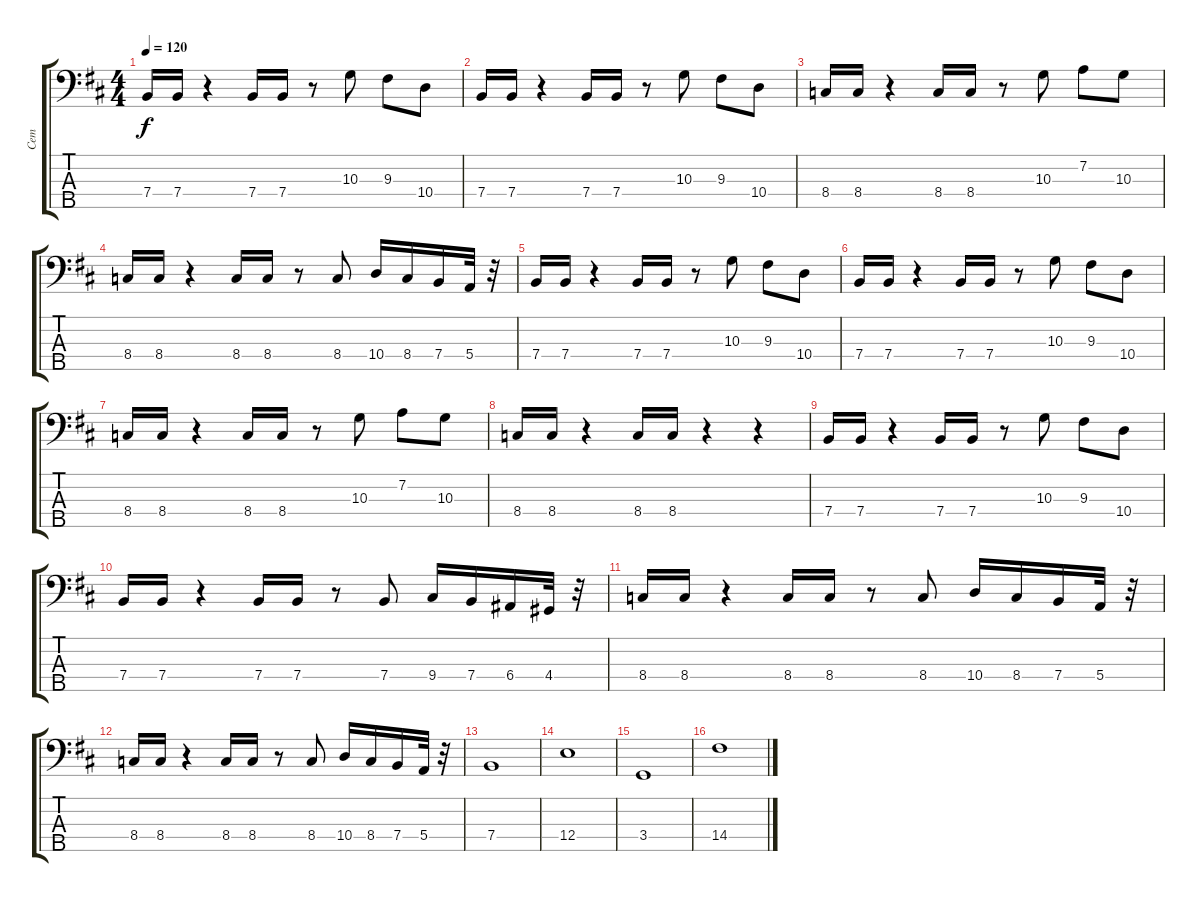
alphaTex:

\track ("Cem" "Cem") {instrument electricbassfinger}
\staff {score tabs}
\tuning (G2 D2 A1 E1 B0) {hide}
\ts (4 4)
\tempo 120
\clef f4
\ks d
7.4.16{dy f} 7.4.16 r.4{beam merge} 7.4.16 7.4.16 r.8 10.3.8 9.3.8 10.4.8 |
7.4.16 7.4.16 r.4{beam merge} 7.4.16 7.4.16 r.8 10.3.8 9.3.8 10.4.8 |
8.4.16 8.4.16 r.4{beam merge} 8.4.16 8.4.16 r.8 10.3.8 7.2.8 10.3.8 |
8.4.16 8.4.16 r.4{beam merge} 8.4.16 8.4.16 r.8 8.4.8 10.4.16 8.4.16 7.4.16 5.4.32 r.32 |
7.4.16 7.4.16 r.4{beam merge} 7.4.16 7.4.16 r.8 10.3.8 9.3.8 10.4.8 |
7.4.16 7.4.16 r.4{beam merge} 7.4.16 7.4.16 r.8 10.3.8 9.3.8 10.4.8 |
8.4.16 8.4.16 r.4{beam merge} 8.4.16 8.4.16 r.8 10.3.8 7.2.8 10.3.8 |
8.4.16 8.4.16 r.4{beam merge} 8.4.16 8.4.16 r.4 r.4 |
7.4.16 7.4.16 r.4{beam merge} 7.4.16 7.4.16 r.8 10.3.8 9.3.8 10.4.8 |
7.4.16 7.4.16 r.4 7.4.16 7.4.16 r.8 7.4.8 9.4.16 7.4.16 6.4.16 4.4.32 r.32 |
8.4.16 8.4.16 r.4{beam merge} 8.4.16 8.4.16 r.8 8.4.8 10.4.16 8.4.16 7.4.16 5.4.32 r.32 |
8.4.16 8.4.16 r.4{beam merge} 8.4.16 8.4.16 r.8 8.4.8 10.4.16 8.4.16 7.4.16 5.4.32 r.32 |
7.4.1 |
12.4.1 |
3.4.1 |
14.4.1
